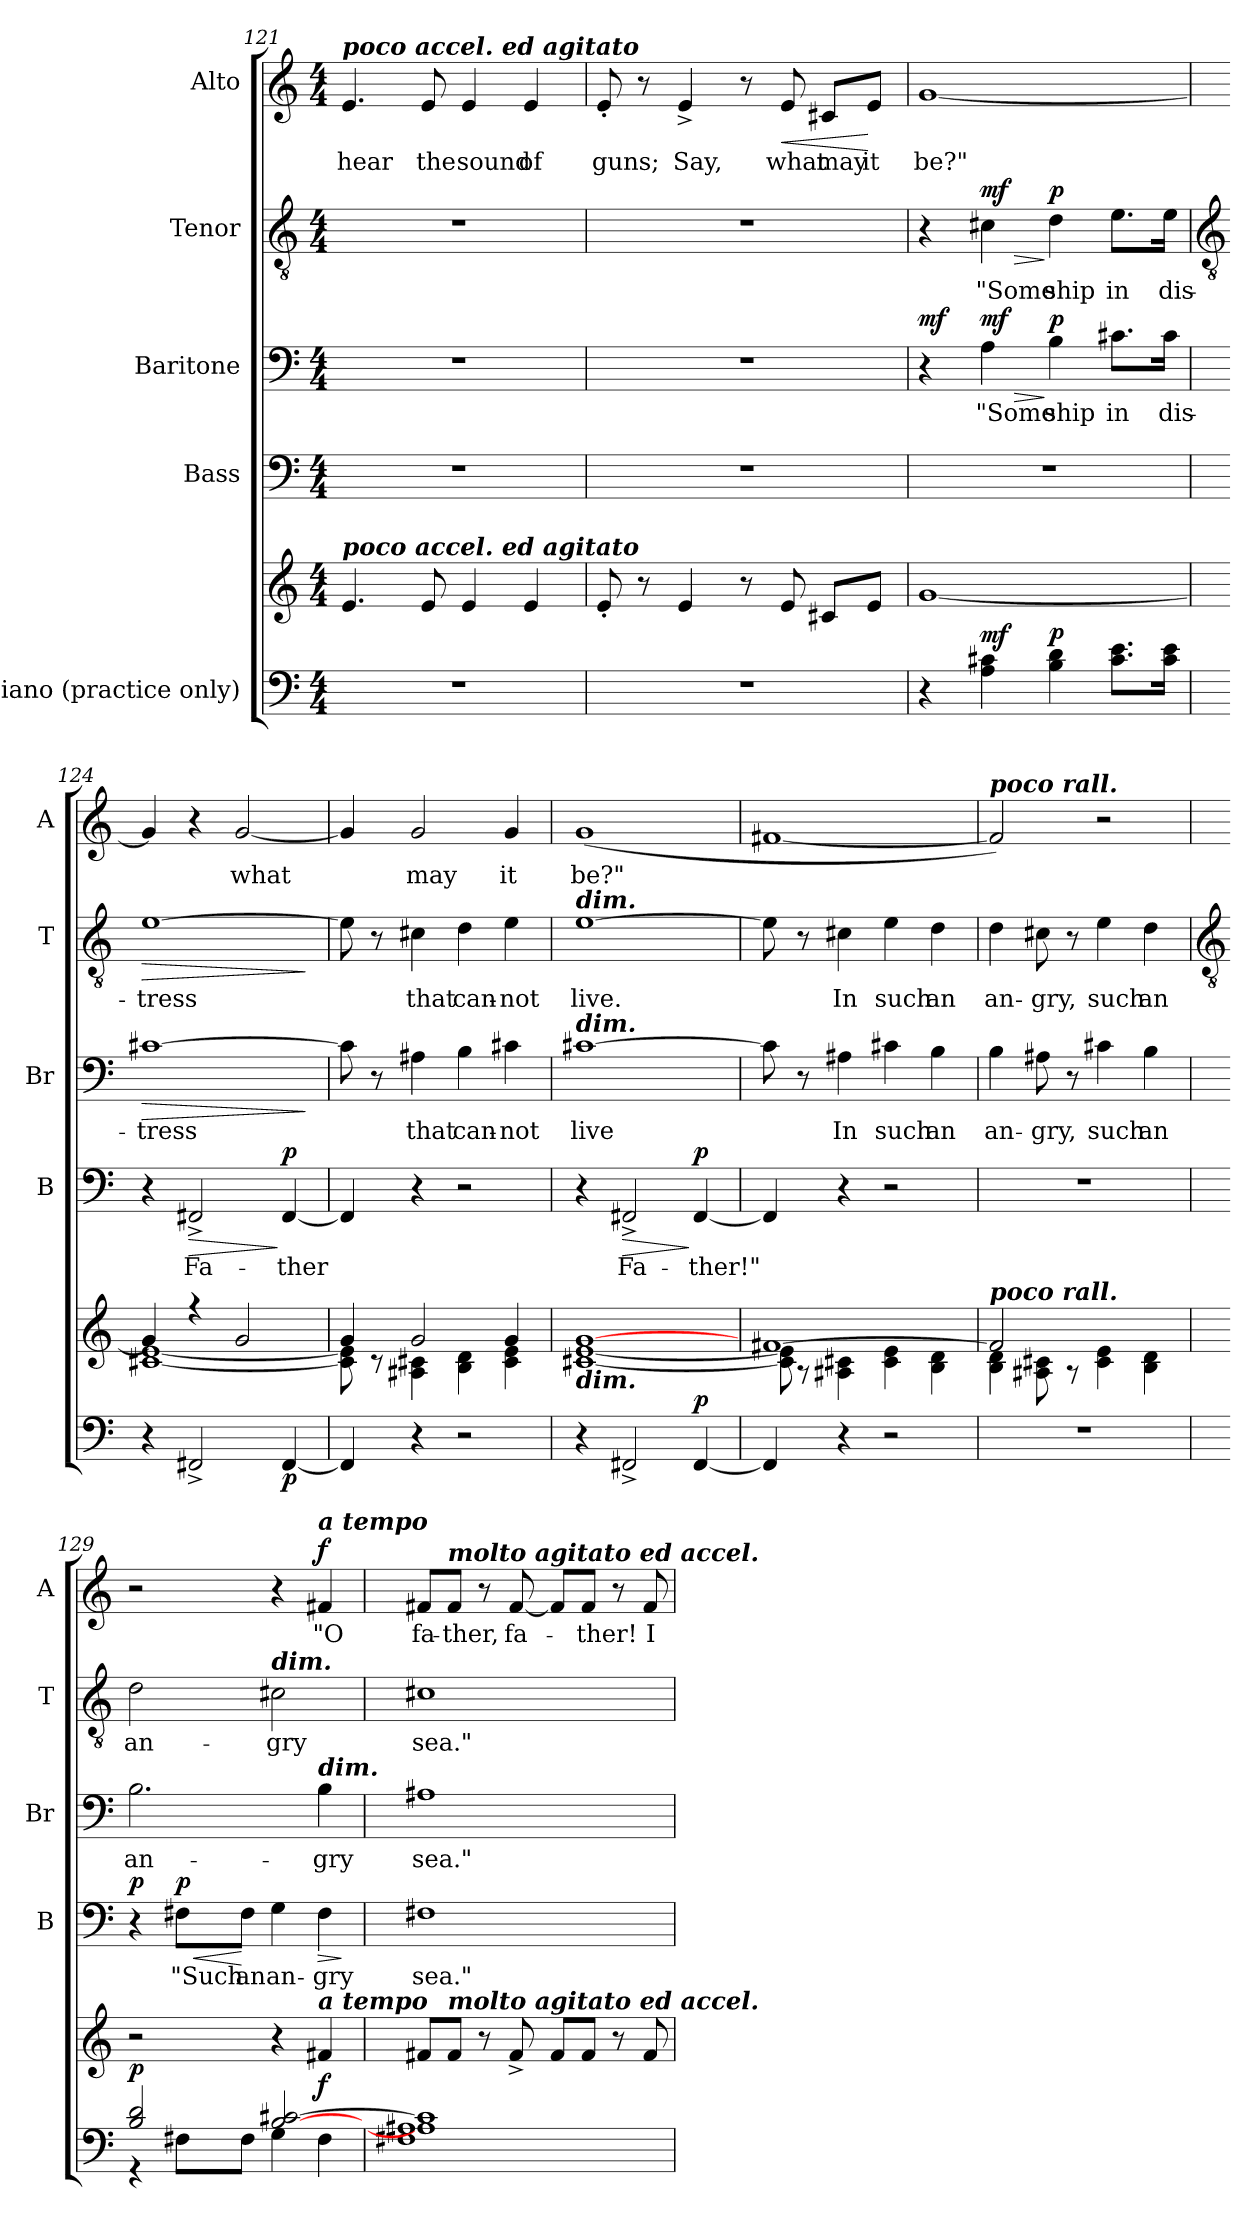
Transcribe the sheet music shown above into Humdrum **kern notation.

**kern	**kern	**dynam	**kern	**text	**dynam	**kern	**text	**dynam	**kern	**text	**dynam	**kern	**text	**dynam
*part5	*part5	*part5	*part4	*part4	*part4	*part3	*part3	*part3	*part2	*part2	*part2	*part1	*part1	*part1
*staff6	*staff5	*staff5/6	*staff4	*staff4	*staff4	*staff3	*staff3	*staff3	*staff2	*staff2	*staff2	*staff1	*staff1	*staff1
*I"Piano  (practice only)	*	*	*I"Bass	*	*	*I"Baritone	*	*	*I"Tenor	*	*	*I"Alto	*	*
*	*	*	*I'B	*	*	*I'Br	*	*	*I'T	*	*	*I'A	*	*
*clefF4	*clefG2	*	*clefF4	*	*	*clefF4	*	*	*clefGv2	*	*	*clefG2	*	*
*k[]	*k[]	*	*k[]	*	*	*k[]	*	*	*k[]	*	*	*k[]	*	*
*C:	*C:	*	*C:	*	*	*C:	*	*	*C:	*	*	*C:	*	*
*M4/4	*M4/4	*	*M4/4	*	*	*M4/4	*	*	*M4/4	*	*	*M4/4	*	*
=121	=121	=121	=121	=121	=121	=121	=121	=121	=121	=121	=121	=121	=121	=121
!	!	!	!	!	!	!	!	!	!	!	!	!LO:TX:a:Bi:t=poco accel. ed agitato	!	!
!	!LO:TX:a:Bi:t=poco accel. ed agitato	!	!	!	!	!	!	!	!	!	!	!	!	!
!	!	!	!	!	!	!	!	!	!	!	!	!	!LO:LY:b	!
1r	4.e	.	1r	.	.	1r	.	.	1r	.	.	4.e	hear	.
!	!	!	!	!	!	!	!	!	!	!	!	!	!LO:LY:b	!
.	8e	.	.	.	.	.	.	.	.	.	.	8e	the	.
!	!	!	!	!	!	!	!	!	!	!	!	!	!LO:LY:b	!
.	4e	.	.	.	.	.	.	.	.	.	.	4e	sound	.
!	!	!	!	!	!	!	!	!	!	!	!	!	!LO:LY:b	!
.	4e	.	.	.	.	.	.	.	.	.	.	4e	of	.
=122	=122	=122	=122	=122	=122	=122	=122	=122	=122	=122	=122	=122	=122	=122
!	!	!	!	!	!	!	!	!	!	!	!	!	!LO:LY:b	!
1r	8e'	.	1r	.	.	1r	.	.	1r	.	.	8e'	guns;	.
.	8r	.	.	.	.	.	.	.	.	.	.	8r	.	.
!	!	!	!	!	!	!	!	!	!	!	!	!	!LO:LY:b	!
.	4e	.	.	.	.	.	.	.	.	.	.	4e^	Say,	.
.	8r	.	.	.	.	.	.	.	.	.	.	8r	.	.
!	!	!	!	!	!	!	!	!	!	!	!	!	!LO:LY:b	!LO:HP:b
.	8e	.	.	.	.	.	.	.	.	.	.	8e	what	<
!	!	!	!	!	!	!	!	!	!	!	!	!	!LO:LY:b	!
.	8c#XL	.	.	.	.	.	.	.	.	.	.	8c#X/L	may	.
!	!	!	!	!	!	!	!	!	!	!	!	!	!LO:LY:b	!
.	8eJ	.	.	.	.	.	.	.	.	.	.	8e/J	it	[
=123	=123	=123	=123	=123	=123	=123	=123	=123	=123	=123	=123	=123	=123	=123
!	!	!	!	!	!	!	!	!LO:DY:a	!	!	!	!	!LO:LY:b	!
4r	[1g	.	1r	.	.	4r	.	mf	4r	.	.	[1g	be?"	.
!	!	!LO:DY:a=2	!	!	!	!	!LO:LY:b	!LO:HP:b	!	!LO:LY:b	!LO:HP:b	!	!	!
!	!	!	!	!	!	!	!	!LO:DY:n=1:b	!	!	!LO:DY:n=1:b	!	!	!
4A 4c#X	.	mf	.	.	.	4A	"Some	> mf	4c#X	"Some	> mf	.	.	.
!	!	!LO:DY:a=2	!	!	!	!	!LO:LY:b	!LO:DY:n=2:b	!	!LO:LY:b	!LO:DY:n=2:b	!	!	!
4B 4d	.	p	.	.	.	4B	ship	] p	4d	ship	] p	.	.	.
!	!	!	!	!	!	!	!LO:LY:b	!	!	!LO:LY:b	!	!	!	!
8.c# 8.eL	.	.	.	.	.	8.c#X\L	in	.	8.e\L	in	.	.	.	.
!	!	!	!	!	!	!	!LO:LY:b	!	!	!LO:LY:b	!	!	!	!
16c# 16eJ	.	.	.	.	.	16c#\Jk	dis-	.	16e\Jk	dis-	.	.	.	.
!!LO:LB:g=z
=124	=124	=124	=124	=124	=124	=124	=124	=124	=124	=124	=124	=124	=124	=124
*	*	*	*	*	*	*	*	*	*clefGv2	*	*	*	*	*
*	*^	*	*	*	*	*	*	*	*	*	*	*	*	*
!	!	!	!	!	!	!	!	!LO:LY:b	!LO:HP:b	!	!LO:LY:b	!LO:HP:b	!	!	!
4r	4g/]	[1c#X\ [1e\	.	4r	.	.	[1c#X	-tress	>	[1e	-tress	>	4g]	.	.
!	!	!	!	!	!LO:LY:b	!LO:HP:b	!	!	!	!	!	!	!	!	!
2FF#X^	4r	.	.	2FF#X^	Fa-	>	.	.	.	.	.	.	4r	.	.
!	!	!	!	!	!	!	!	!	!	!	!	!	!	!LO:LY:b	!
.	2g/	.	.	.	.	.	.	.	.	.	.	.	[2g	what	.
!	!	!	!LO:DY:b=2	!	!LO:LY:b	!LO:DY:n=1:b	!	!	!	!	!	!	!	!	!
[4FF#	.	.	p	[4FF#	ther	] p	.	.	.	.	.	.	.	.	.
*	*v	*v	*	*	*	*	*	*	*	*	*	*	*	*	*
.	.	.	.	.	.	.	.	]	.	.	]	.	.	.
=125	=125	=125	=125	=125	=125	=125	=125	=125	=125	=125	=125	=125	=125	=125
*	*^	*	*	*	*	*	*	*	*	*	*	*	*	*
4FF#]	4g/	8c#\] 8e\]	.	4FF#]	.	.	8c#]	.	.	8e]	.	.	4g]	.	.
.	.	8r	.	.	.	.	8r	.	.	8r	.	.	.	.	.
!	!	!	!	!	!	!	!	!LO:LY:b	!	!	!LO:LY:b	!	!	!LO:LY:b	!
4r	2g/	4A#X\ 4c#\	.	4r	.	.	4A#X	that	.	4c#X	that	.	2g	may	.
!	!	!	!	!	!	!	!	!LO:LY:b	!	!	!LO:LY:b	!	!	!	!
2r	.	4B\ 4d\	.	2r	.	.	4B	can-	.	4d	can-	.	.	.	.
!	!	!	!	!	!	!	!	!LO:LY:b	!	!	!LO:LY:b	!	!	!LO:LY:b	!
.	4g/	4c#\ 4e\	.	.	.	.	4c#	-not	.	4e	-not	.	4g	it	.
=126	=126	=126	=126	=126	=126	=126	=126	=126	=126	=126	=126	=126	=126	=126	=126
!	!	!	!	!	!	!	!	!	!	!LO:TX:a:Bi:t=dim.	!	!	!	!	!
!	!	!	!	!	!	!	!LO:TX:a:Bi:t=dim.	!	!	!	!	!	!	!	!
!	!LO:TX:b:Bi:t=dim.	!	!	!	!	!	!	!	!	!	!	!	!	!	!
!	!	!	!	!	!	!	!	!LO:LY:b	!	!	!LO:LY:b	!	!	!LO:LY:b	!
4r	[1g/	[1c#X\ [1e\	.	4r	.	.	[1c#X	live	.	[1e	live.	.	(<1g	be?"	.
!	!	!	!	!	!LO:LY:b	!LO:HP:b	!	!	!	!	!	!	!	!	!
2FF#X^	.	.	.	2FF#X^	Fa-	>	.	.	.	.	.	.	.	.	.
!	!	!	!LO:DY:a=2	!	!LO:LY:b	!LO:DY:n=1:b	!	!	!	!	!	!	!	!	!
[4FF#	.	.	p	[4FF#	ther!"	] p	.	.	.	.	.	.	.	.	.
=127	=127	=127	=127	=127	=127	=127	=127	=127	=127	=127	=127	=127	=127	=127	=127
4FF#]	[1f#X/	8c#\] 8e\]	.	4FF#]	.	.	8c#]	.	.	8e]	.	.	[1f#X	.	.
.	.	8r	.	.	.	.	8r	.	.	8r	.	.	.	.	.
!	!	!	!	!	!	!	!	!LO:LY:b	!	!	!LO:LY:b	!	!	!	!
4r	.	4A#X\ 4c#\	.	4r	.	.	4A#X	In	.	4c#X	In	.	.	.	.
!	!	!	!	!	!	!	!	!LO:LY:b	!	!	!LO:LY:b	!	!	!	!
2r	.	4c#\ 4e\	.	2r	.	.	4c#	such	.	4e	such	.	.	.	.
!	!	!	!	!	!	!	!	!LO:LY:b	!	!	!LO:LY:b	!	!	!	!
.	.	4B\ 4d\	.	.	.	.	4B	an	.	4d	an	.	.	.	.
=128	=128	=128	=128	=128	=128	=128	=128	=128	=128	=128	=128	=128	=128	=128	=128
!	!	!	!	!	!	!	!	!	!	!	!	!	!LO:TX:a:Bi:t=poco rall.	!	!
!	!LO:TX:a:Bi:t=poco rall.	!	!	!	!	!	!	!	!	!	!	!	!	!	!
!	!	!	!	!	!	!	!	!LO:LY:b	!	!	!LO:LY:b	!	!	!	!
1r	2f#/]	4B\ 4d\	.	1r	.	.	4B	an-	.	4d	an-	.	2f#])	.	.
!	!	!	!	!	!	!	!	!LO:LY:b	!	!	!LO:LY:b	!	!	!	!
.	.	8A#X\ 8c#X\	.	.	.	.	8A#X	-gry,	.	8c#X	-gry,	.	.	.	.
.	.	8r	.	.	.	.	8r	.	.	8r	.	.	.	.	.
!	!	!	!	!	!	!	!	!LO:LY:b	!	!	!LO:LY:b	!	!	!	!
.	2ryy	4c#\ 4e\	.	.	.	.	4c#X	such	.	4e	such	.	2r	.	.
!	!	!	!	!	!	!	!	!LO:LY:b	!	!	!LO:LY:b	!	!	!	!
.	.	4B\ 4d\	.	.	.	.	4B	an	.	4d	an	.	.	.	.
*	*v	*v	*	*	*	*	*	*	*	*	*	*	*	*	*
!!LO:LB:g=z
=129	=129	=129	=129	=129	=129	=129	=129	=129	=129	=129	=129	=129	=129	=129
*	*	*	*	*	*	*	*	*	*clefGv2	*	*	*	*	*
*^	*^	*	*	*	*	*	*	*	*	*	*	*	*	*
!	!	!	!	!LO:DY:a=2	!	!	!LO:DY:a	!	!LO:LY:b	!	!	!LO:LY:b	!	!	!	!
*	*	*v	*v	*	*	*	*	*	*	*	*	*	*	*	*	*
2B/ 2d/	4r	2r	p	4r	.	p	2.B	an-	.	2d	an-	.	2r	.	.
!	!	!	!	!	!LO:LY:b	!LO:HP:b	!	!	!	!	!	!	!	!	!
!	!	!	!	!	!	!LO:DY:n=1:b	!	!	!	!	!	!	!	!	!
.	8F#XL	.	.	8F#X\L	"Such	< p	.	.	.	.	.	.	.	.	.
!	!	!	!	!	!LO:LY:b	!	!	!	!	!	!	!	!	!	!
.	8F#J	.	.	8F#\J	an	[	.	.	.	.	.	.	.	.	.
!	!	!	!	!	!	!	!	!	!	!LO:TX:a:Bi:t=dim.	!	!	!	!	!
!	!	!	!	!	!LO:LY:b	!	!	!	!	!	!LO:LY:b	!	!	!	!
[2B/ [2c#X/	4G	4r	.	4G	an-	.	.	.	.	2c#X	-gry	.	4r	.	.
!	!	!	!	!	!	!	!	!	!	!	!	!	!LO:TX:a:Bi:t=a tempo	!	!
!	!	!	!	!	!	!	!LO:TX:a:Bi:t=dim.	!	!	!	!	!	!	!	!
!	!	!LO:TX:a:Bi:t=a tempo	!	!	!	!	!	!	!	!	!	!	!	!	!
!	!	!	!LO:DY:b	!	!LO:LY:b	!LO:HP:b	!	!LO:LY:b	!	!	!	!	!	!LO:LY:b	!LO:DY:b
.	4F#	4f#X	f	4F#	-gry	>	4B	-gry	.	.	.	.	4f#X	"O	f
*v	*v	*	*	*	*	*	*	*	*	*	*	*	*	*	*
.	.	.	.	.	]	.	.	.	.	.	.	.	.	.
=130	=130	=130	=130	=130	=130	=130	=130	=130	=130	=130	=130	=130	=130	=130
*^	*	*	*	*	*	*	*	*	*	*	*	*	*	*
!	!	!	!	!	!LO:LY:b	!	!	!LO:LY:b	!	!	!LO:LY:b	!	!	!LO:LY:b	!
1A#/] 1c#/]	1F#X 1A#X	8f#XL	.	1F#X	sea."	.	1A#X	sea."	.	1c#X	sea."	.	8f#X/L	fa-	.
!	!	!	!	!	!	!	!	!	!	!	!	!	!LO:TX:a:Bi:t=molto agitato ed accel.	!	!
!	!	!LO:TX:a:Bi:t=molto agitato ed accel.	!	!	!	!	!	!	!	!	!	!	!	!	!
!	!	!	!	!	!	!	!	!	!	!	!	!	!	!LO:LY:b	!
.	.	8f#J	.	.	.	.	.	.	.	.	.	.	8f#/J	-ther,	.
.	.	8r	.	.	.	.	.	.	.	.	.	.	8r	.	.
!	!	!	!	!	!	!	!	!	!	!	!	!	!	!LO:LY:b	!
.	.	8f#^	.	.	.	.	.	.	.	.	.	.	[8f#	fa-	.
.	.	8f#L	.	.	.	.	.	.	.	.	.	.	8f#/L]	.	.
!	!	!	!	!	!	!	!	!	!	!	!	!	!	!LO:LY:b	!
.	.	8f#J	.	.	.	.	.	.	.	.	.	.	8f#/J	ther!	.
.	.	8r	.	.	.	.	.	.	.	.	.	.	8r	.	.
!	!	!	!	!	!	!	!	!	!	!	!	!	!	!LO:LY:b	!
.	.	8f#	.	.	.	.	.	.	.	.	.	.	8f#	I	.
*v	*v	*	*	*	*	*	*	*	*	*	*	*	*	*	*
=	=	=	=	=	=	=	=	=	=	=	=	=	=	=
*-	*-	*-	*-	*-	*-	*-	*-	*-	*-	*-	*-	*-	*-	*-
